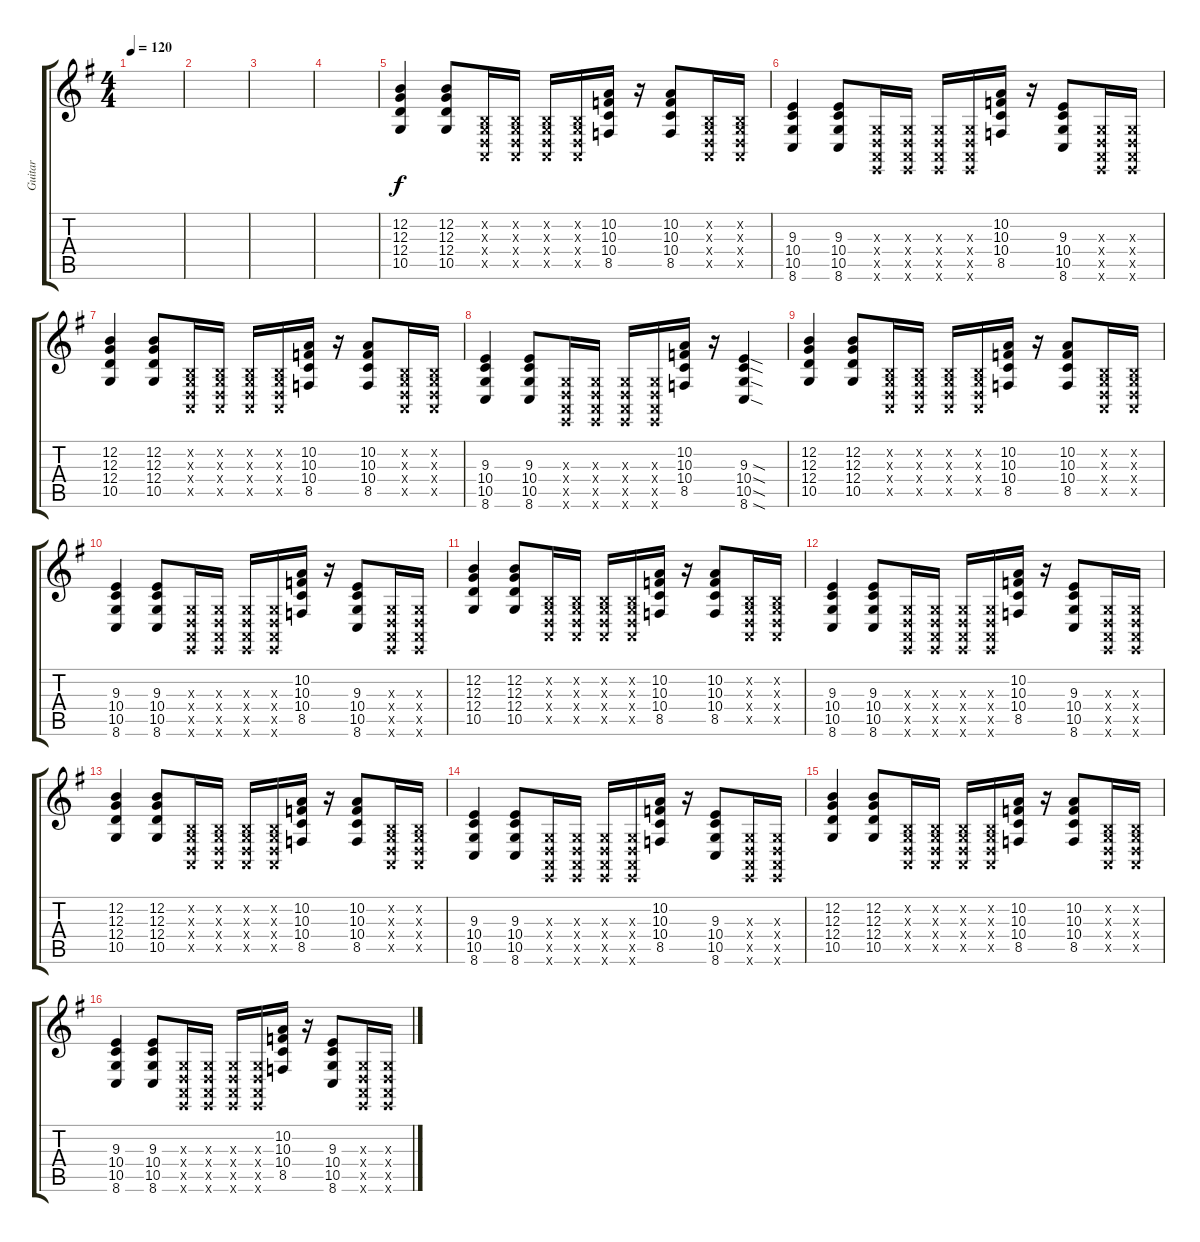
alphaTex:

\track ("Guitar" "Guitar") {instrument lead2sawtooth}
\staff {score tabs}
\tuning (E4 B3 G3 D3 A2 E2) {hide}
\ts (4 4)
\tempo 120
\clef g2
\ks g
|
|
|
|
(12.2 12.3 12.4 10.5).4 (12.2 12.3 12.4 10.5).8 (0.2{x} 0.3{x} 0.4{x} 0.5{x}).16 (0.2{x} 0.3{x} 0.4{x} 0.5{x}).16 (0.2{x} 0.3{x} 0.4{x} 0.5{x}).16 (0.2{x} 0.3{x} 0.4{x} 0.5{x}).16 (10.2 10.3 10.4 8.5).16 r.16 (10.2 10.3 10.4 8.5).8 (0.2{x} 0.3{x} 0.4{x} 0.5{x}).16 (0.2{x} 0.3{x} 0.4{x} 0.5{x}).16 |
(9.3 10.4 10.5 8.6).4 (9.3 10.4 10.5 8.6).8 (0.3{x} 0.4{x} 0.5{x} 0.6{x}).16 (0.3{x} 0.4{x} 0.5{x} 0.6{x}).16 (0.3{x} 0.4{x} 0.5{x} 0.6{x}).16 (0.3{x} 0.4{x} 0.5{x} 0.6{x}).16 (10.2 10.3 10.4 8.5).16 r.16 (9.3 10.4 10.5 8.6).8 (0.3{x} 0.4{x} 0.5{x} 0.6{x}).16 (0.3{x} 0.4{x} 0.5{x} 0.6{x}).16 |
(12.2 12.3 12.4 10.5).4 (12.2 12.3 12.4 10.5).8 (0.2{x} 0.3{x} 0.4{x} 0.5{x}).16 (0.2{x} 0.3{x} 0.4{x} 0.5{x}).16 (0.2{x} 0.3{x} 0.4{x} 0.5{x}).16 (0.2{x} 0.3{x} 0.4{x} 0.5{x}).16 (10.2 10.3 10.4 8.5).16 r.16 (10.2 10.3 10.4 8.5).8 (0.2{x} 0.3{x} 0.4{x} 0.5{x}).16 (0.2{x} 0.3{x} 0.4{x} 0.5{x}).16 |
(9.3 10.4 10.5 8.6).4 (9.3 10.4 10.5 8.6).8 (0.3{x} 0.4{x} 0.5{x} 0.6{x}).16 (0.3{x} 0.4{x} 0.5{x} 0.6{x}).16 (0.3{x} 0.4{x} 0.5{x} 0.6{x}).16 (0.3{x} 0.4{x} 0.5{x} 0.6{x}).16 (10.2 10.3 10.4 8.5).16 r.16 (9.3{sod} 10.4{sod} 10.5{sod} 8.6{sod}).4 |
(12.2 12.3 12.4 10.5).4 (12.2 12.3 12.4 10.5).8 (0.2{x} 0.3{x} 0.4{x} 0.5{x}).16 (0.2{x} 0.3{x} 0.4{x} 0.5{x}).16 (0.2{x} 0.3{x} 0.4{x} 0.5{x}).16 (0.2{x} 0.3{x} 0.4{x} 0.5{x}).16 (10.2 10.3 10.4 8.5).16 r.16 (10.2 10.3 10.4 8.5).8 (0.2{x} 0.3{x} 0.4{x} 0.5{x}).16 (0.2{x} 0.3{x} 0.4{x} 0.5{x}).16 |
(9.3 10.4 10.5 8.6).4 (9.3 10.4 10.5 8.6).8 (0.3{x} 0.4{x} 0.5{x} 0.6{x}).16 (0.3{x} 0.4{x} 0.5{x} 0.6{x}).16 (0.3{x} 0.4{x} 0.5{x} 0.6{x}).16 (0.3{x} 0.4{x} 0.5{x} 0.6{x}).16 (10.2 10.3 10.4 8.5).16 r.16 (9.3 10.4 10.5 8.6).8 (0.3{x} 0.4{x} 0.5{x} 0.6{x}).16 (0.3{x} 0.4{x} 0.5{x} 0.6{x}).16 |
(12.2 12.3 12.4 10.5).4 (12.2 12.3 12.4 10.5).8 (0.2{x} 0.3{x} 0.4{x} 0.5{x}).16 (0.2{x} 0.3{x} 0.4{x} 0.5{x}).16 (0.2{x} 0.3{x} 0.4{x} 0.5{x}).16 (0.2{x} 0.3{x} 0.4{x} 0.5{x}).16 (10.2 10.3 10.4 8.5).16 r.16 (10.2 10.3 10.4 8.5).8 (0.2{x} 0.3{x} 0.4{x} 0.5{x}).16 (0.2{x} 0.3{x} 0.4{x} 0.5{x}).16 |
(9.3 10.4 10.5 8.6).4 (9.3 10.4 10.5 8.6).8 (0.3{x} 0.4{x} 0.5{x} 0.6{x}).16 (0.3{x} 0.4{x} 0.5{x} 0.6{x}).16 (0.3{x} 0.4{x} 0.5{x} 0.6{x}).16 (0.3{x} 0.4{x} 0.5{x} 0.6{x}).16 (10.2 10.3 10.4 8.5).16 r.16 (9.3 10.4 10.5 8.6).8 (0.3{x} 0.4{x} 0.5{x} 0.6{x}).16 (0.3{x} 0.4{x} 0.5{x} 0.6{x}).16 |
(12.2 12.3 12.4 10.5).4 (12.2 12.3 12.4 10.5).8 (0.2{x} 0.3{x} 0.4{x} 0.5{x}).16 (0.2{x} 0.3{x} 0.4{x} 0.5{x}).16 (0.2{x} 0.3{x} 0.4{x} 0.5{x}).16 (0.2{x} 0.3{x} 0.4{x} 0.5{x}).16 (10.2 10.3 10.4 8.5).16 r.16 (10.2 10.3 10.4 8.5).8 (0.2{x} 0.3{x} 0.4{x} 0.5{x}).16 (0.2{x} 0.3{x} 0.4{x} 0.5{x}).16 |
(9.3 10.4 10.5 8.6).4 (9.3 10.4 10.5 8.6).8 (0.3{x} 0.4{x} 0.5{x} 0.6{x}).16 (0.3{x} 0.4{x} 0.5{x} 0.6{x}).16 (0.3{x} 0.4{x} 0.5{x} 0.6{x}).16 (0.3{x} 0.4{x} 0.5{x} 0.6{x}).16 (10.2 10.3 10.4 8.5).16 r.16 (9.3 10.4 10.5 8.6).8 (0.3{x} 0.4{x} 0.5{x} 0.6{x}).16 (0.3{x} 0.4{x} 0.5{x} 0.6{x}).16 |
(12.2 12.3 12.4 10.5).4 (12.2 12.3 12.4 10.5).8 (0.2{x} 0.3{x} 0.4{x} 0.5{x}).16 (0.2{x} 0.3{x} 0.4{x} 0.5{x}).16 (0.2{x} 0.3{x} 0.4{x} 0.5{x}).16 (0.2{x} 0.3{x} 0.4{x} 0.5{x}).16 (10.2 10.3 10.4 8.5).16 r.16 (10.2 10.3 10.4 8.5).8 (0.2{x} 0.3{x} 0.4{x} 0.5{x}).16 (0.2{x} 0.3{x} 0.4{x} 0.5{x}).16 |
(9.3 10.4 10.5 8.6).4 (9.3 10.4 10.5 8.6).8 (0.3{x} 0.4{x} 0.5{x} 0.6{x}).16 (0.3{x} 0.4{x} 0.5{x} 0.6{x}).16 (0.3{x} 0.4{x} 0.5{x} 0.6{x}).16 (0.3{x} 0.4{x} 0.5{x} 0.6{x}).16 (10.2 10.3 10.4 8.5).16 r.16 (9.3 10.4 10.5 8.6).8 (0.3{x} 0.4{x} 0.5{x} 0.6{x}).16 (0.3{x} 0.4{x} 0.5{x} 0.6{x}).16
